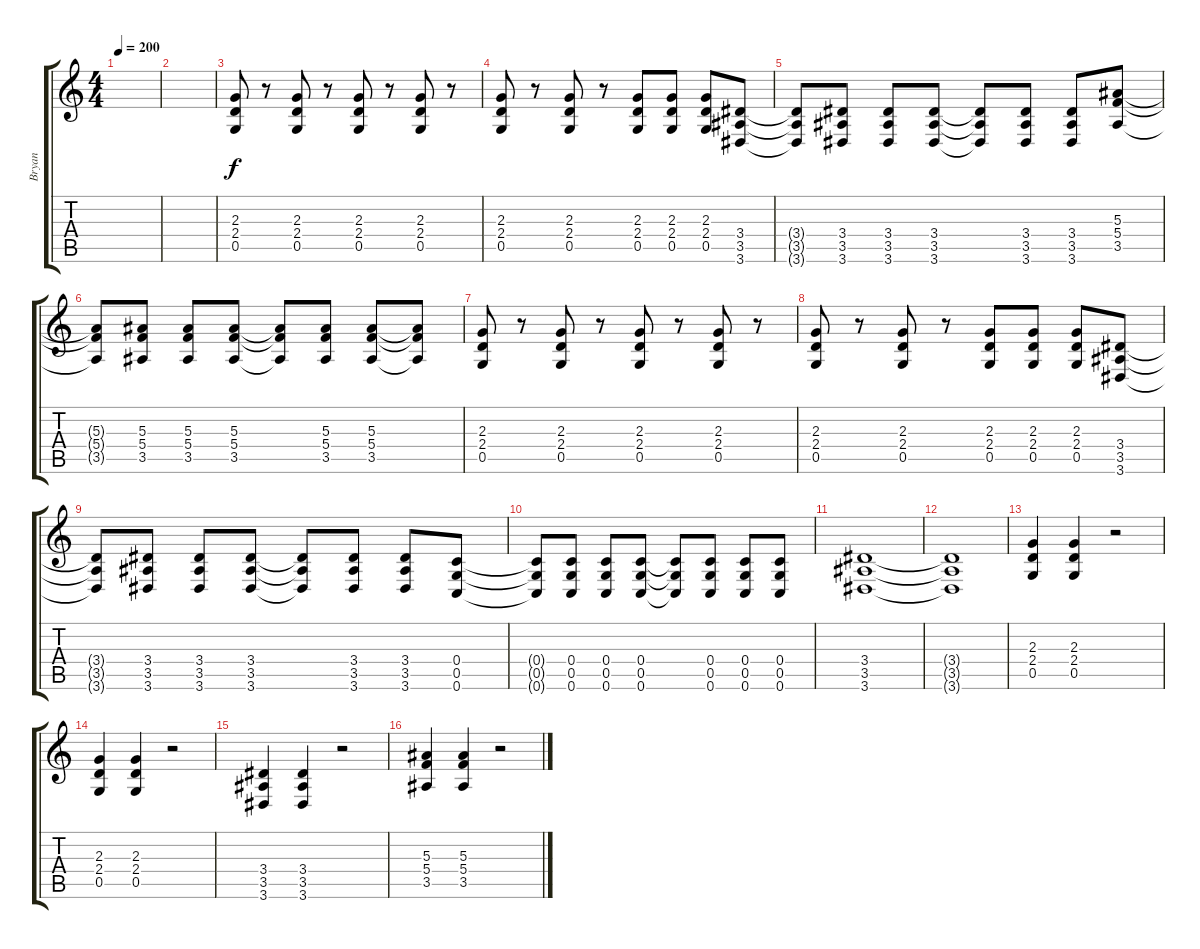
\track ("Bryan " "Bryan ") {instrument distortionguitar}
\staff {score tabs}
\tuning (D4 A3 F3 C3 G2 C2) {hide}
\ts (4 4)
\tempo 200
\clef g2
\ks c
|
|
(2.3 2.4 0.5).8{volume 15} r.8 (2.3 2.4 0.5).8 r.8 (2.3 2.4 0.5).8 r.8 (2.3 2.4 0.5).8 r.8 |
(2.3 2.4 0.5).8 r.8 (2.3 2.4 0.5).8 r.8 (2.3 2.4 0.5).8 (2.3 2.4 0.5).8 (2.3 2.4 0.5).8 (3.4 3.5 3.6).8 |
(3.4{t} 3.5{t} 3.6{t}).8 (3.4 3.5 3.6).8 (3.4 3.5 3.6).8 (3.4 3.5 3.6).8 (3.4{t} 3.5{t} 3.6{t}).8 (3.4 3.5 3.6).8 (3.4 3.5 3.6).8 (5.3 5.4 3.5).8 |
(5.3{t} 5.4{t} 3.5{t}).8 (5.3 5.4 3.5).8 (5.3 5.4 3.5).8 (5.3 5.4 3.5).8 (5.3{t} 5.4{t} 3.5{t}).8 (5.3 5.4 3.5).8 (5.3 5.4 3.5).8 (5.3{t} 5.4{t} 3.5{t}).8 |
(2.3 2.4 0.5).8{volume 15} r.8 (2.3 2.4 0.5).8 r.8 (2.3 2.4 0.5).8 r.8 (2.3 2.4 0.5).8 r.8 |
(2.3 2.4 0.5).8 r.8 (2.3 2.4 0.5).8 r.8 (2.3 2.4 0.5).8 (2.3 2.4 0.5).8 (2.3 2.4 0.5).8 (3.4 3.5 3.6).8 |
(3.4{t} 3.5{t} 3.6{t}).8 (3.4 3.5 3.6).8 (3.4 3.5 3.6).8 (3.4 3.5 3.6).8 (3.4{t} 3.5{t} 3.6{t}).8 (3.4 3.5 3.6).8 (3.4 3.5 3.6).8 (0.4 0.5 0.6).8 |
(0.4{t} 0.5{t} 0.6{t}).8 (0.4 0.5 0.6).8 (0.4 0.5 0.6).8 (0.4 0.5 0.6).8 (0.4{t} 0.5{t} 0.6{t}).8 (0.4 0.5 0.6).8 (0.4 0.5 0.6).8 (0.4 0.5 0.6).8 |
(3.4 3.5 3.6).1 |
(3.4{t} 3.5{t} 3.6{t}).1 |
(2.3 2.4 0.5).4{instrument distortionguitar} (2.3 2.4 0.5).4 r.2 |
(2.3 2.4 0.5).4 (2.3 2.4 0.5).4 r.2 |
(3.4 3.5 3.6).4 (3.4 3.5 3.6).4 r.2 |
(5.3 5.4 3.5).4 (5.3 5.4 3.5).4 r.2
